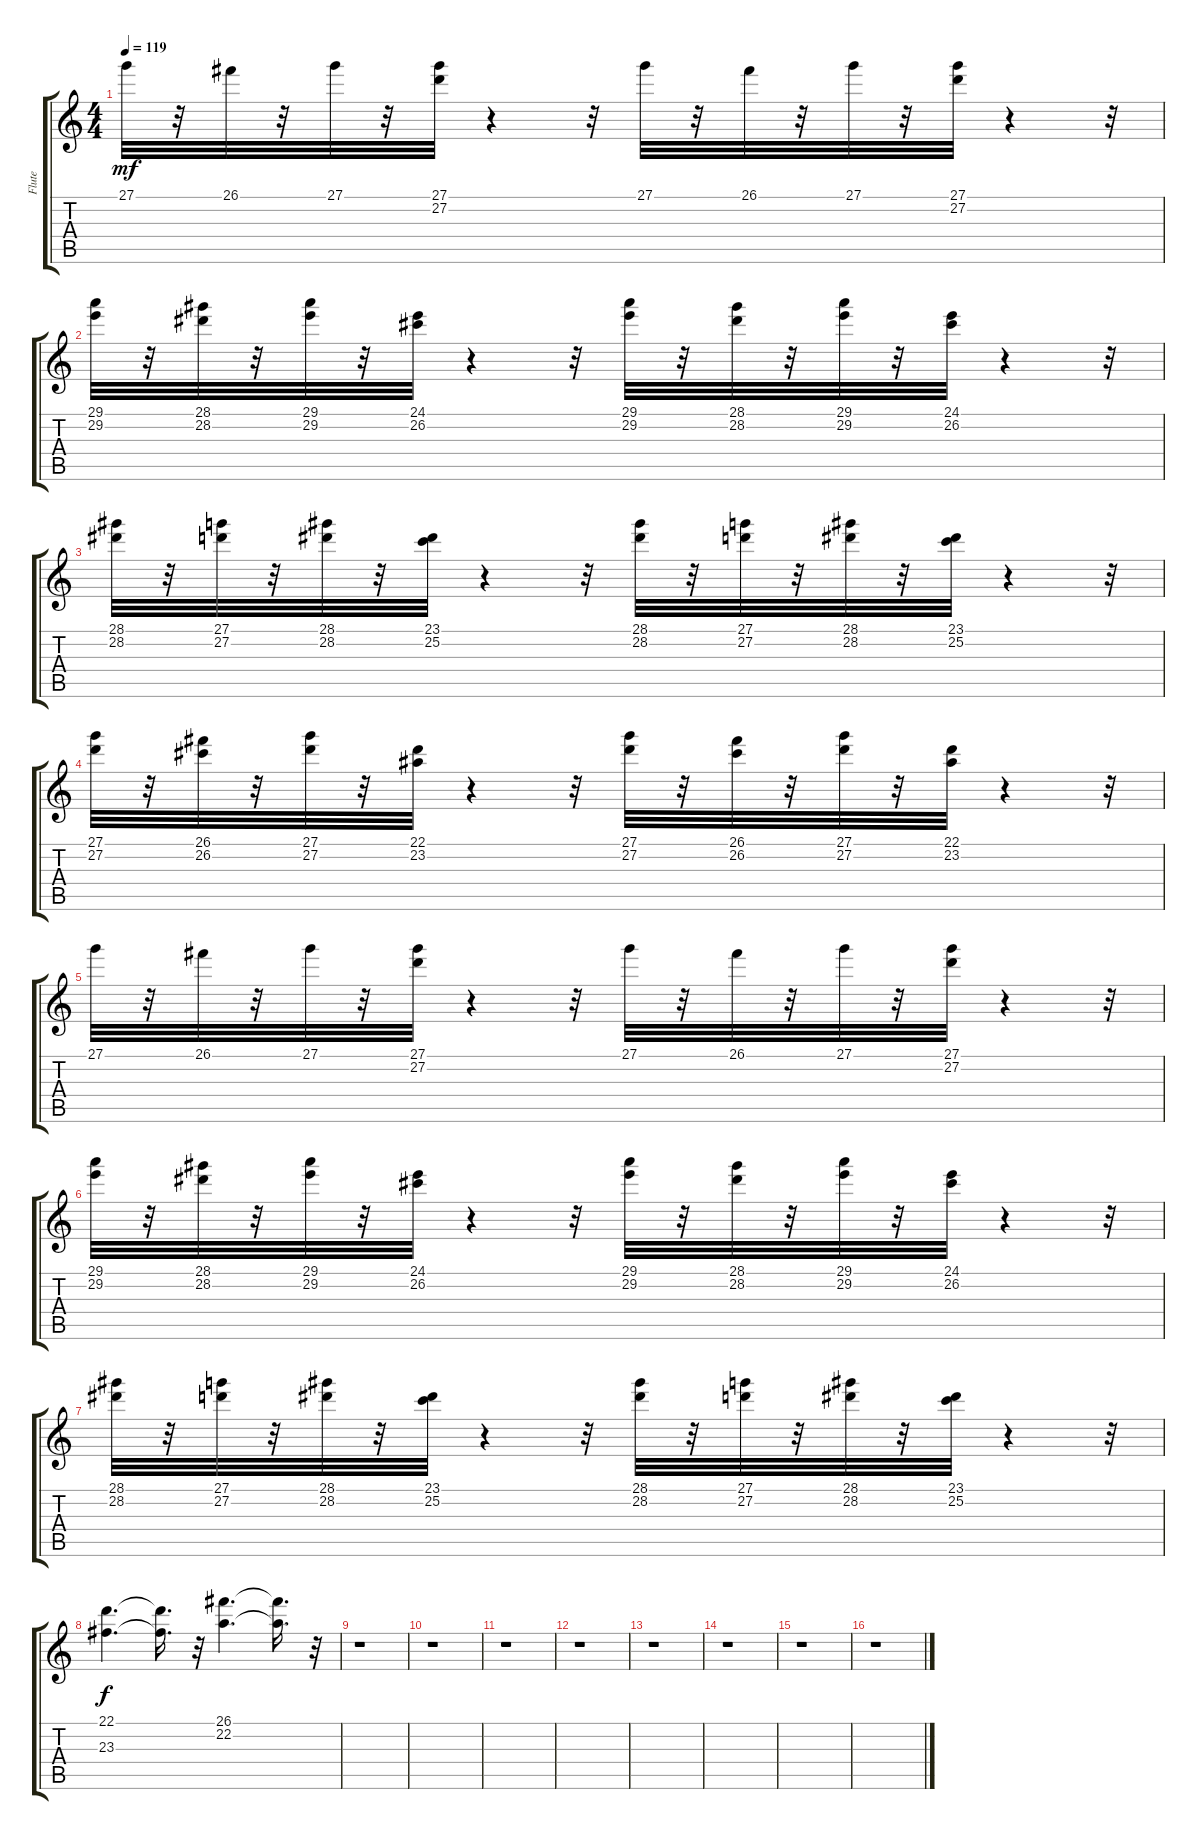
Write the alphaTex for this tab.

\track ("Flute                           " "Flute     ") {instrument trumpet}
\staff {score tabs}
\tuning (E4 B3 G3 D3 A2 E2) {hide}
\ts (4 4)
\tempo 119
\clef g2
\ks c
27.1.32{dy mf} r.32 26.1.32 r.32 27.1.32 r.32 (27.1 27.2).32 r.4 r.32 27.1.32 r.32 26.1.32 r.32 27.1.32 r.32 (27.1 27.2).32 r.4 r.32 |
(29.1 29.2).32 r.32 (28.1 28.2).32 r.32 (29.1 29.2).32 r.32 (24.1 26.2).32 r.4 r.32 (29.1 29.2).32 r.32 (28.1 28.2).32 r.32 (29.1 29.2).32 r.32 (24.1 26.2).32 r.4 r.32 |
(28.1 28.2).32 r.32 (27.1 27.2).32 r.32 (28.1 28.2).32 r.32 (23.1 25.2).32 r.4 r.32 (28.1 28.2).32 r.32 (27.1 27.2).32 r.32 (28.1 28.2).32 r.32 (23.1 25.2).32 r.4 r.32 |
(27.1 27.2).32 r.32 (26.1 26.2).32 r.32 (27.1 27.2).32 r.32 (22.1 23.2).32 r.4 r.32 (27.1 27.2).32 r.32 (26.1 26.2).32 r.32 (27.1 27.2).32 r.32 (22.1 23.2).32 r.4 r.32 |
27.1.32 r.32 26.1.32 r.32 27.1.32 r.32 (27.1 27.2).32 r.4 r.32 27.1.32 r.32 26.1.32 r.32 27.1.32 r.32 (27.1 27.2).32 r.4 r.32 |
(29.1 29.2).32 r.32 (28.1 28.2).32 r.32 (29.1 29.2).32 r.32 (24.1 26.2).32 r.4 r.32 (29.1 29.2).32 r.32 (28.1 28.2).32 r.32 (29.1 29.2).32 r.32 (24.1 26.2).32 r.4 r.32 |
(28.1 28.2).32 r.32 (27.1 27.2).32 r.32 (28.1 28.2).32 r.32 (23.1 25.2).32 r.4 r.32 (28.1 28.2).32 r.32 (27.1 27.2).32 r.32 (28.1 28.2).32 r.32 (23.1 25.2).32 r.4 r.32 |
(22.1 23.3).4{d dy f} (22.1{t} 23.3{t}).16{d} r.32 (26.1 22.2).4{d} (26.1{t} 22.2{t}).16{d} r.32 |
r.1 |
r.1 |
r.1 |
r.1 |
r.1 |
r.1 |
r.1 |
r.1
